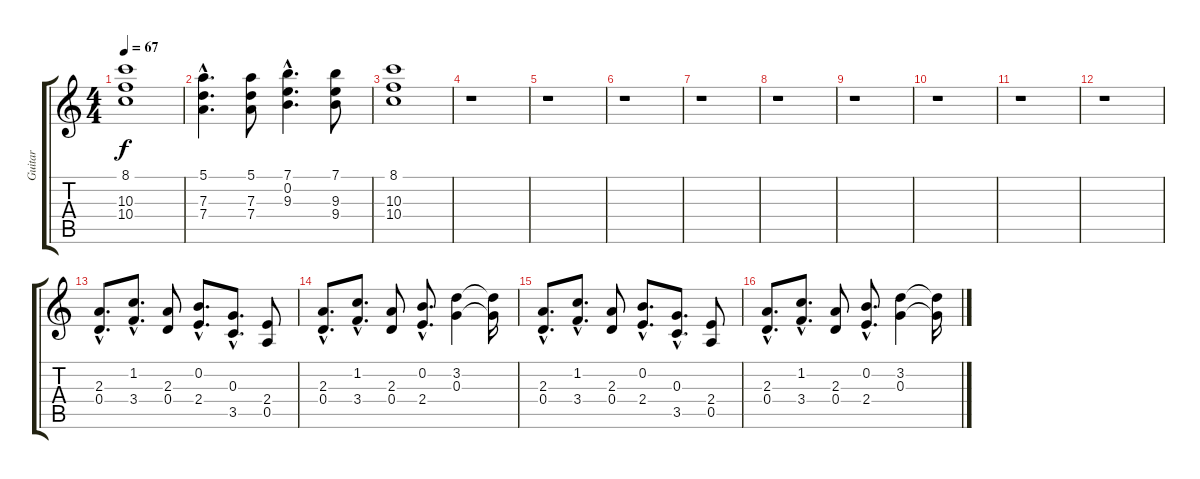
\track ("Guitar" "Guitar") {instrument overdrivenguitar}
\staff {score tabs}
\tuning (E4 B3 G3 D3 A2 E2) {hide}
\ts (4 4)
\tempo 67
\clef g2
\ks c
(8.1 10.3 10.4).1{dy f} |
(5.1{hac} 7.3{hac} 7.4{hac}).4{d} (5.1 7.3 7.4).8 (7.1{hac} 0.2{hac} 9.3{hac}).4{d} (7.1 9.3 9.4).8 |
(8.1 10.3 10.4).1 |
r.1 |
r.1 |
r.1 |
r.1 |
r.1 |
r.1 |
r.1 |
r.1 |
r.1 |
(2.3{hac} 0.4{hac}).8{d} (1.2{hac} 3.4{hac}).8{d} (2.3 0.4).8 (0.2{hac} 2.4{hac}).8{d} (0.3{hac} 3.5{hac}).8{d} (2.4 0.5).8 |
(2.3{hac} 0.4{hac}).8{d} (1.2{hac} 3.4{hac}).8{d} (2.3 0.4).8 (0.2{hac} 2.4{hac}).8{d} (3.2 0.3).4 (3.2{t} 0.3{t}).16 |
(2.3{hac} 0.4{hac}).8{d} (1.2{hac} 3.4{hac}).8{d} (2.3 0.4).8 (0.2{hac} 2.4{hac}).8{d} (0.3{hac} 3.5{hac}).8{d} (2.4 0.5).8 |
(2.3{hac} 0.4{hac}).8{d} (1.2{hac} 3.4{hac}).8{d} (2.3 0.4).8 (0.2{hac} 2.4{hac}).8{d} (3.2 0.3).4 (3.2{t} 0.3{t}).16
